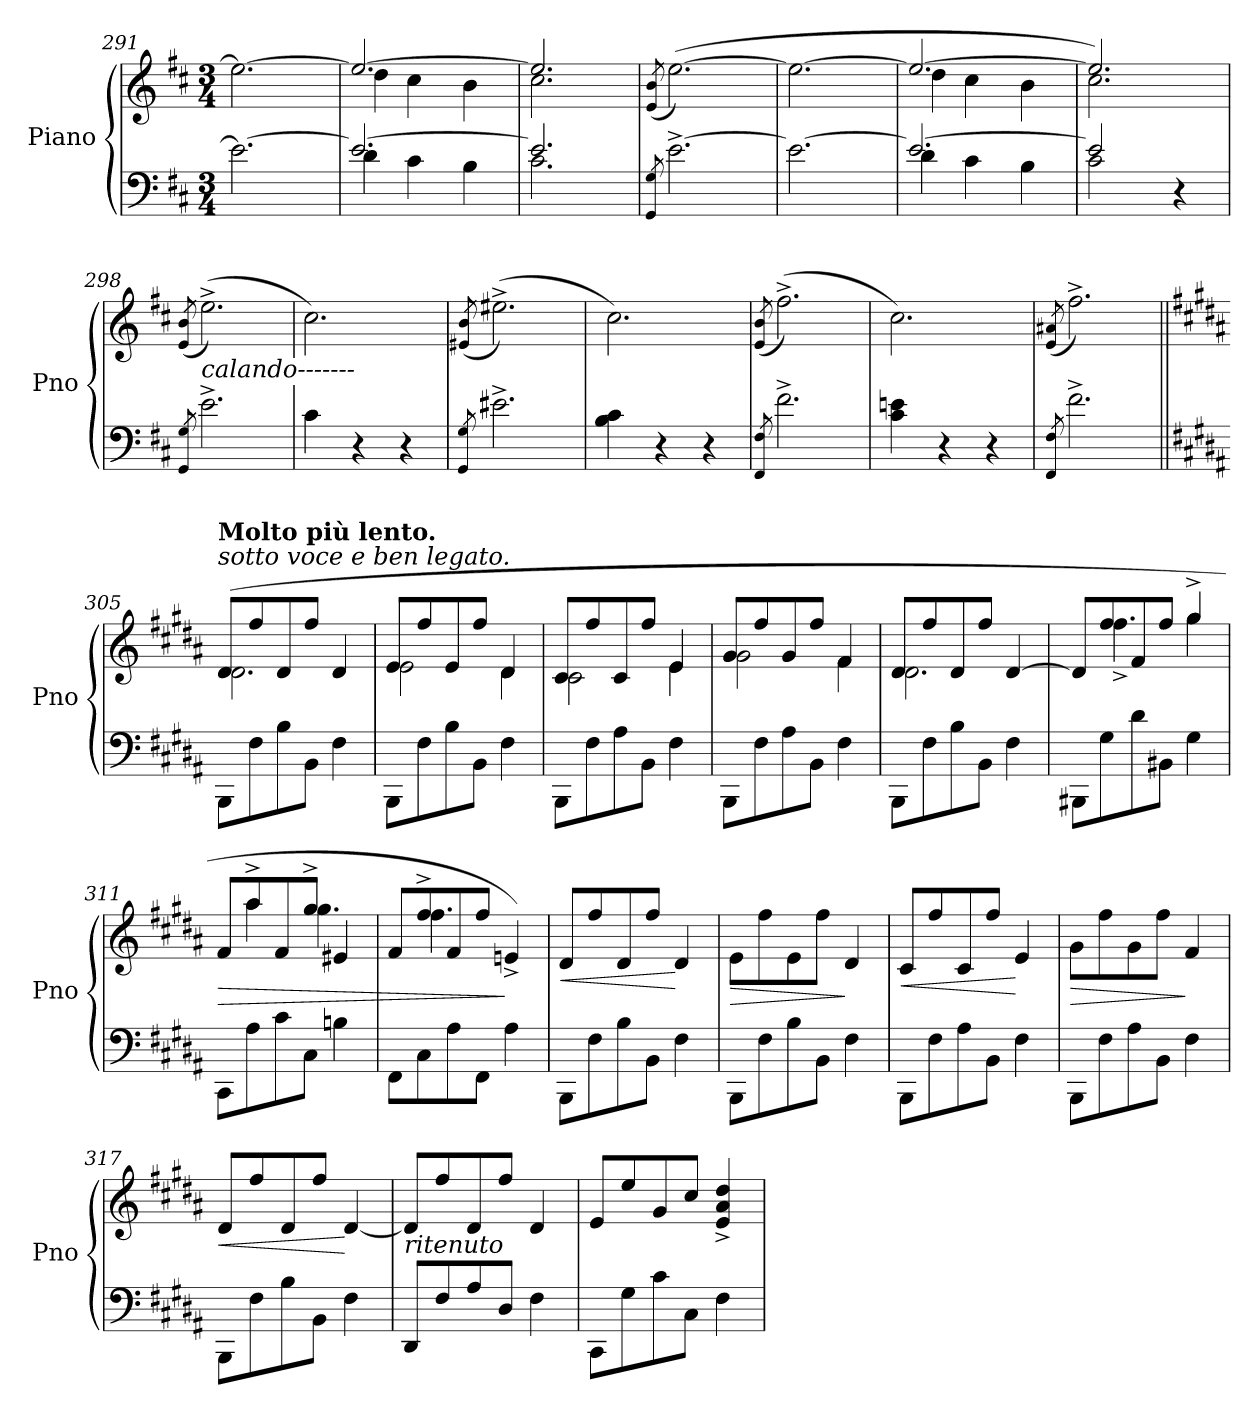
**kern	**kern	**dynam
*part1	*part1	*part1
*staff2	*staff1	*staff1/2
*I"Piano	*	*
*I'Pno	*	*
*clefF4	*clefG2	*
*k[f#c#]	*k[f#c#]	*
*M3/4	*M3/4	*
=291	=291	=291
2.e\_	2.ee\_	.
=292	=292	=292
*^	*^	*
2.e/_	4d\	2.ee/_	4dd\	.
.	4c#\	.	4cc#\	.
.	4B\	.	4b\	.
=293	=293	=293	=293	=293
2.e/]	2.c#\	2.ee/]	2.cc#\	.
*v	*v	*	*	*
*	*v	*v	*
=294	=294	=294
8qGG/ 8qG/	(>8qe/ 8qb/	.
[2.e^\	([2.ee\)	.
=295	=295	=295
2.e\_	2.ee\_	.
=296	=296	=296
*^	*^	*
2.e/_	4d\	2.ee/_	4dd\	.
.	4c#\	.	4cc#\	.
.	4B\	.	4b\	.
=297	=297	=297	=297	=297
2e/]	2c#\	2.ee/])	2.cc#\	.
4r	4ryy	.	.	.
*v	*v	*	*	*
*	*v	*v	*
!!LO:LB:g=z
=298	=298	=298
8qGG/ 8qG/	(>8qe/ 8qb/	.
!LO:TX:a:i:t=calando-------	!	!
2.e^\	(2.ee^\)	.
=299	=299	=299
4c#\	2.cc#\)	.
4r	.	.
4r	.	.
=300	=300	=300
8qGG/ 8qG/	(>8qe#X/ 8qb/	.
2.e#X^\	(2.ee#X^\)	.
=301	=301	=301
4B\ 4c#\	2.cc#\)	.
4r	.	.
4r	.	.
=302	=302	=302
8qFF#/ 8qF#/	(>8qe/ 8qb/	.
2.f#^\	(2.ff#^\)	.
=303	=303	=303
4c#\ 4en\	2.cc#\)	.
4r	.	.
4r	.	.
=304	=304	=304
8qFF#/ 8qF#/	(>8qe/ 8qa#X/	.
2.f#^\	2.ff#^\)	.
!!LO:PB:g=z
=305||	=305||	=305||
*k[f#c#g#d#a#]	*k[f#c#g#d#a#]	*
*	*^	*
!	!LO:TX:a:i:t=sotto voce e ben legato.	!	!
!	!LO:TX:a:B:t=Molto più lento.	!	!
8BBB\L	(8d#/L	2.d#\	.
8F#\	8ff#/	.	.
8B\	8d#/	.	.
8BB\J	8ff#/J	.	.
4F#\	4d#/	.	.
=306	=306	=306	=306
8BBB\L	8e/L	2e\	.
8F#\	8ff#/	.	.
8B\	8e/	.	.
8BB\J	8ff#/J	.	.
4F#\	4d#/	4d#\	.
=307	=307	=307	=307
8BBB\L	8c#/L	2c#\	.
8F#\	8ff#/	.	.
8A#\	8c#/	.	.
8BB\J	8ff#/J	.	.
4F#\	4e/	4e\	.
=308	=308	=308	=308
8BBB\L	8g#/L	2g#\	.
8F#\	8ff#/	.	.
8A#\	8g#/	.	.
8BB\J	8ff#/J	.	.
4F#\	4f#/	4f#\	.
=309	=309	=309	=309
8BBB\L	8d#/L	2.d#\	.
8F#\	8ff#/	.	.
8B\	8d#/	.	.
8BB\J	8ff#/J	.	.
4F#\	[4d#/	.	.
=310	=310	=310	=310
8BBB#X\L	8d#/L]	8ryy	.
8G#\	8ff#/	4.ff#^\	.
8d#\	8f#/	.	.
8BB#X\J	8ff#/J	.	.
4G#\	4gg#^/	4gg#\	.
!!LO:PB:g=z	!!
=311	=311	=311	=311
!	!	!	!LO:HP:b
8CC#\L	8f#/L	8ryy	>
8A#\	8aa#^/	4aa#\	.
8c#\	8f#/	.	.
8C#\J	8gg#^/J	4.gg#\	.
4Bn\	4e#X/	.	.
=312	=312	=312	=312
8FF#\L	8f#/L	8ryy	.
8C#\	8ff#^/	4.ff#\	.
8A#\	8f#/	.	.
8FF#\J	8ff#/J	.	.
4A#\	4en^/)	4ryy	]
=313	=313	=313	=313
!	!	!	!LO:HP:b
*	*v	*v	*
8BBB\L	8d#/L	<
8F#\	8ff#/	.
8B\	8d#/	.
8BB\J	8ff#/J	.
4F#\	4d#/	[
=314	=314	=314
!	!	!LO:HP:b
8BBB\L	8e\L	>
8F#\	8ff#\	.
8B\	8e\	.
8BB\J	8ff#\J	.
4F#\	4d#/	]
=315	=315	=315
!	!	!LO:HP:b
8BBB\L	8c#/L	<
8F#\	8ff#/	.
8A#\	8c#/	.
8BB\J	8ff#/J	.
4F#\	4e/	[
=316	=316	=316
!	!	!LO:HP:b
8BBB\L	8g#\L	>
8F#\	8ff#\	.
8A#\	8g#\	.
8BB\J	8ff#\J	.
4F#\	4f#/	]
=317	=317	=317
!	!	!LO:HP:b
8BBB\L	8d#/L	<
8F#\	8ff#/	.
8B\	8d#/	.
8BB\J	8ff#/J	.
4F#\	[4d#/	[
!!LO:LB:g=z
=318	=318	=318
!LO:TX:a:i:t=ritenuto	!	!
8DD#/L	8d#/L]	.
8F#/	8ff#/	.
8A#/	8d#/	.
8D#/J	8ff#/J	.
4F#\	4d#/	.
!!LO:LB:g=z
=319	=319	=319
8CC#\L	8e/L	.
8G#\	8ee/	.
8c#\	8g#/	.
8C#\J	8cc#/J	.
4F#\	4e/^ 4a#/^ 4dd#/^	.
=	=	=
*-	*-	*-
